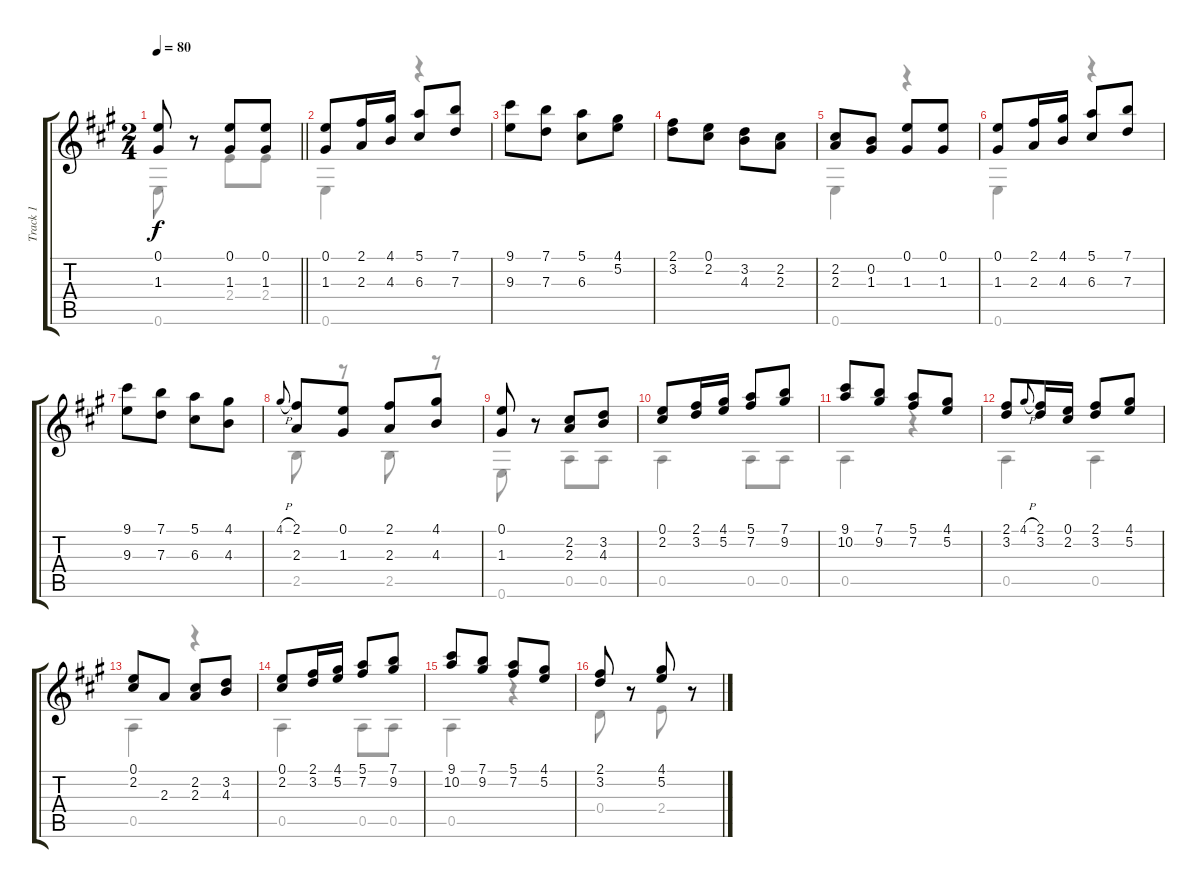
\track ("Track 1" "Track 1") {instrument acousticguitarnylon}
\staff {score tabs}
\tuning (E4 B3 G3 D3 A2 E2) {hide}
\voice
\ts (2 4)
\tempo 80
\clef g2
\barLineRight lightlight
\ks a
(0.1 1.3).8{dy f} r.8 (0.1 1.3).8 (0.1 1.3).8 |
(0.1 1.3).8 (2.1 2.3).16 (4.1 4.3).16 (5.1 6.3).8 (7.1 7.3).8 |
(9.1 9.3).8 (7.1 7.3).8 (5.1 6.3).8 (4.1 5.2).8 |
(2.1 3.2).8 (0.1 2.2).8 (3.2 4.3).8 (2.2 2.3).8 |
(2.2 2.3).8 (0.2 1.3).8 (0.1 1.3).8 (0.1 1.3).8 |
(0.1 1.3).8 (2.1 2.3).16 (4.1 4.3).16 (5.1 6.3).8 (7.1 7.3).8 |
(9.1 9.3).8 (7.1 7.3).8 (5.1 6.3).8 (4.1 4.3).8 |
4.1{h}.8{gr onbeat} (2.1 2.3).8 (0.1 1.3).8 (2.1 2.3).8 (4.1 4.3).8 |
(0.1 1.3).8 r.8 (2.2 2.3).8 (3.2 4.3).8 |
(0.1 2.2).8 (2.1 3.2).16 (4.1 5.2).16 (5.1 7.2).8 (7.1 9.2).8 |
(9.1 10.2).8 (7.1 9.2).8 (5.1 7.2).8 (4.1 5.2).8 |
(2.1 3.2).8 4.1{h}.8{gr onbeat} (2.1 3.2).16 (0.1 2.2).16 (2.1 3.2).8 (4.1 5.2).8 |
(0.1 2.2).8 2.3.8 (2.2 2.3).8 (3.2 4.3).8 |
(0.1 2.2).8 (2.1 3.2).16 (4.1 5.2).16 (5.1 7.2).8 (7.1 9.2).8 |
(9.1 10.2).8 (7.1 9.2).8 (5.1 7.2).8 (4.1 5.2).8 |
(2.1 3.2).8 r.8 (4.1 5.2).8 r.8
\voice
\clef g2
\ottava regular
\simile none
\barLineRight lightlight
\ks a
0.6.8{dy f} r.8 2.4.8 2.4.8 |
0.6.4 r.4 |
|
|
0.6.4 r.4 |
0.6.4 r.4 |
|
2.5.8 r.8 2.5.8 r.8 |
0.6.8 r.8 0.5.8 0.5.8 |
0.5.4 0.5.8 0.5.8 |
0.5.4 r.4 |
0.5.4 0.5.4 |
0.5.4 r.4 |
0.5.4 0.5.8 0.5.8 |
0.5.4 r.4 |
0.4.8 r.8 2.4.8 r.8
